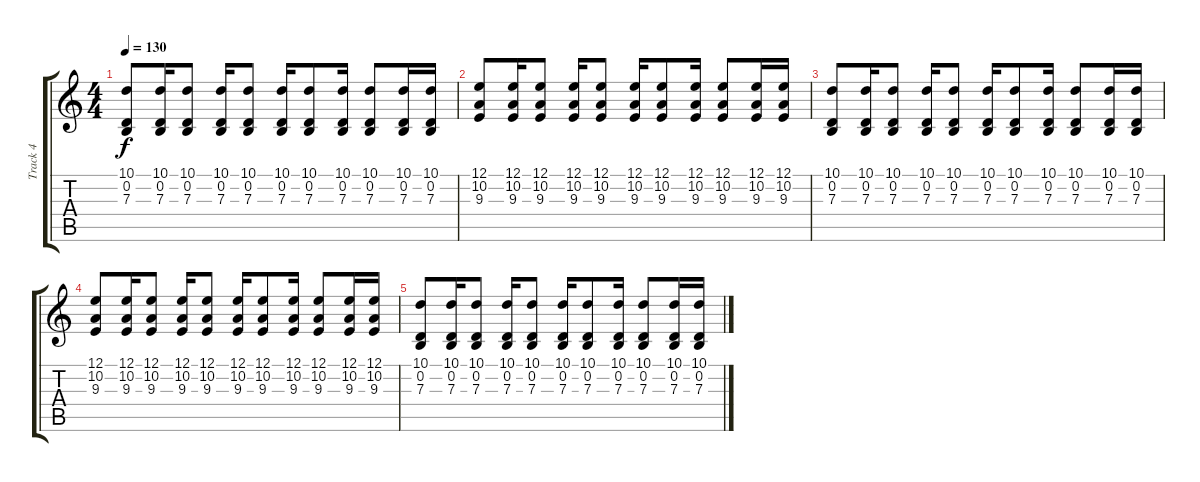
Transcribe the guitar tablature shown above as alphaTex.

\track ("Track 4" "Track 4") {instrument harmonica}
\staff {score tabs}
\tuning (E4 B3 G3 D3 A2 E2) {hide}
\ts (4 4)
\tempo 130
\clef g2
\ks c
(10.1 0.2 7.3).8{dy f} (10.1 0.2 7.3).16 (10.1 0.2 7.3).8 (10.1 0.2 7.3).16 (10.1 0.2 7.3).8 (10.1 0.2 7.3).16 (10.1 0.2 7.3).8 (10.1 0.2 7.3).16 (10.1 0.2 7.3).8 (10.1 0.2 7.3).16 (10.1 0.2 7.3).16 |
(12.1 10.2 9.3).8 (12.1 10.2 9.3).16 (12.1 10.2 9.3).8 (12.1 10.2 9.3).16 (12.1 10.2 9.3).8 (12.1 10.2 9.3).16 (12.1 10.2 9.3).8 (12.1 10.2 9.3).16 (12.1 10.2 9.3).8 (12.1 10.2 9.3).16 (12.1 10.2 9.3).16 |
(10.1 0.2 7.3).8 (10.1 0.2 7.3).16 (10.1 0.2 7.3).8 (10.1 0.2 7.3).16 (10.1 0.2 7.3).8 (10.1 0.2 7.3).16 (10.1 0.2 7.3).8 (10.1 0.2 7.3).16 (10.1 0.2 7.3).8 (10.1 0.2 7.3).16 (10.1 0.2 7.3).16 |
(12.1 10.2 9.3).8 (12.1 10.2 9.3).16 (12.1 10.2 9.3).8 (12.1 10.2 9.3).16 (12.1 10.2 9.3).8 (12.1 10.2 9.3).16 (12.1 10.2 9.3).8 (12.1 10.2 9.3).16 (12.1 10.2 9.3).8 (12.1 10.2 9.3).16 (12.1 10.2 9.3).16 |
(10.1 0.2 7.3).8 (10.1 0.2 7.3).16 (10.1 0.2 7.3).8 (10.1 0.2 7.3).16 (10.1 0.2 7.3).8 (10.1 0.2 7.3).16 (10.1 0.2 7.3).8 (10.1 0.2 7.3).16 (10.1 0.2 7.3).8 (10.1 0.2 7.3).16 (10.1 0.2 7.3).16
